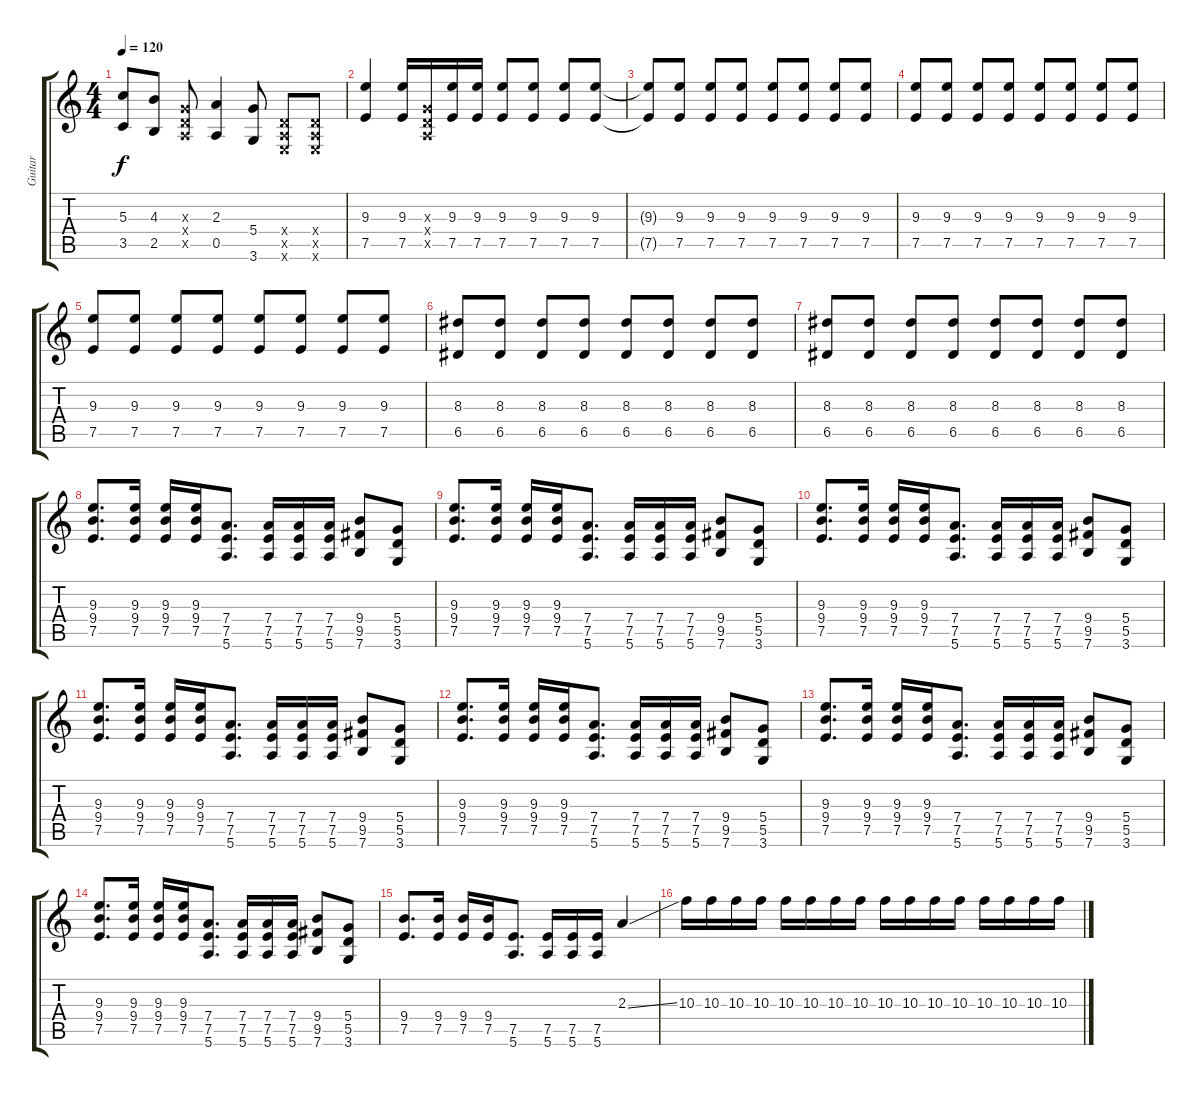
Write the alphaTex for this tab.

\track ("Guitar" "Guitar") {instrument electricguitarjazz}
\staff {score tabs}
\tuning (E4 B3 G3 D3 A2 E2) {hide}
\ts (4 4)
\tempo 120
\clef g2
\ks c
(5.3{t} 3.5{t}).8{dy f} (4.3 2.5).8 (0.3{x} 0.4{x} 0.5{x}).8 (2.3 0.5).4 (5.4 3.6).8 (0.4{x} 0.5{x} 0.6{x}).8 (0.4{x} 0.5{x} 0.6{x}).8 |
(9.3 7.5).4 (9.3 7.5).16 (0.3{x} 0.4{x} 0.5{x}).16 (9.3 7.5).16 (9.3 7.5).16 (9.3 7.5).8 (9.3 7.5).8 (9.3 7.5).8 (9.3 7.5).8 |
(9.3{t} 7.5{t}).8 (9.3 7.5).8 (9.3 7.5).8 (9.3 7.5).8 (9.3 7.5).8 (9.3 7.5).8 (9.3 7.5).8 (9.3 7.5).8 |
(9.3 7.5).8 (9.3 7.5).8 (9.3 7.5).8 (9.3 7.5).8 (9.3 7.5).8 (9.3 7.5).8 (9.3 7.5).8 (9.3 7.5).8 |
(9.3 7.5).8 (9.3 7.5).8 (9.3 7.5).8 (9.3 7.5).8 (9.3 7.5).8 (9.3 7.5).8 (9.3 7.5).8 (9.3 7.5).8 |
(8.3 6.5).8 (8.3 6.5).8 (8.3 6.5).8 (8.3 6.5).8 (8.3 6.5).8 (8.3 6.5).8 (8.3 6.5).8 (8.3 6.5).8 |
(8.3 6.5).8 (8.3 6.5).8 (8.3 6.5).8 (8.3 6.5).8 (8.3 6.5).8 (8.3 6.5).8 (8.3 6.5).8 (8.3 6.5).8 |
(9.3 9.4 7.5).8{d instrument distortionguitar} (9.3 9.4 7.5).16 (9.3 9.4 7.5).16 (9.3 9.4 7.5).16 (7.4 7.5 5.6).8{d} (7.4 7.5 5.6).16 (7.4 7.5 5.6).16 (7.4 7.5 5.6).16 (9.4 9.5 7.6).8 (5.4 5.5 3.6).8 |
(9.3 9.4 7.5).8{d} (9.3 9.4 7.5).16 (9.3 9.4 7.5).16 (9.3 9.4 7.5).16 (7.4 7.5 5.6).8{d} (7.4 7.5 5.6).16 (7.4 7.5 5.6).16 (7.4 7.5 5.6).16 (9.4 9.5 7.6).8 (5.4 5.5 3.6).8 |
(9.3 9.4 7.5).8{d} (9.3 9.4 7.5).16 (9.3 9.4 7.5).16 (9.3 9.4 7.5).16 (7.4 7.5 5.6).8{d} (7.4 7.5 5.6).16 (7.4 7.5 5.6).16 (7.4 7.5 5.6).16 (9.4 9.5 7.6).8 (5.4 5.5 3.6).8 |
(9.3 9.4 7.5).8{d} (9.3 9.4 7.5).16 (9.3 9.4 7.5).16 (9.3 9.4 7.5).16 (7.4 7.5 5.6).8{d} (7.4 7.5 5.6).16 (7.4 7.5 5.6).16 (7.4 7.5 5.6).16 (9.4 9.5 7.6).8 (5.4 5.5 3.6).8 |
(9.3 9.4 7.5).8{d} (9.3 9.4 7.5).16 (9.3 9.4 7.5).16 (9.3 9.4 7.5).16 (7.4 7.5 5.6).8{d} (7.4 7.5 5.6).16 (7.4 7.5 5.6).16 (7.4 7.5 5.6).16 (9.4 9.5 7.6).8 (5.4 5.5 3.6).8 |
(9.3 9.4 7.5).8{d} (9.3 9.4 7.5).16 (9.3 9.4 7.5).16 (9.3 9.4 7.5).16 (7.4 7.5 5.6).8{d} (7.4 7.5 5.6).16 (7.4 7.5 5.6).16 (7.4 7.5 5.6).16 (9.4 9.5 7.6).8 (5.4 5.5 3.6).8 |
(9.3 9.4 7.5).8{d} (9.3 9.4 7.5).16 (9.3 9.4 7.5).16 (9.3 9.4 7.5).16 (7.4 7.5 5.6).8{d} (7.4 7.5 5.6).16 (7.4 7.5 5.6).16 (7.4 7.5 5.6).16 (9.4 9.5 7.6).8 (5.4 5.5 3.6).8 |
(9.4 7.5).8{d} (9.4 7.5).16 (9.4 7.5).16 (9.4 7.5).16 (7.5 5.6).8{d} (7.5 5.6).16 (7.5 5.6).16 (7.5 5.6).16 2.3{ss}.4 |
10.3.16 10.3.16 10.3.16 10.3.16 10.3.16 10.3.16 10.3.16 10.3.16 10.3.16 10.3.16 10.3.16 10.3.16 10.3.16 10.3.16 10.3.16 10.3.16
